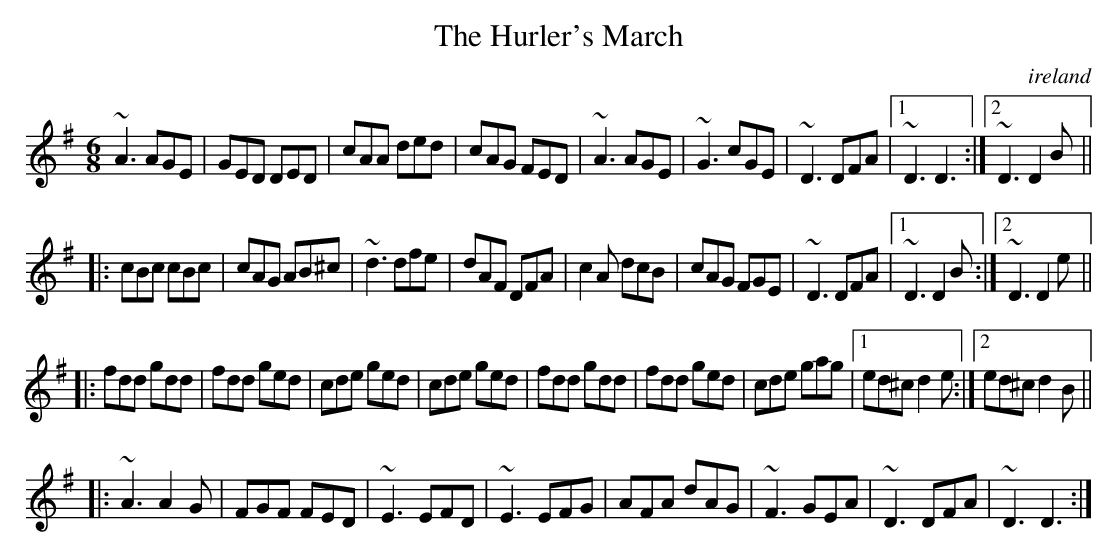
X:1
T:Hurler's March, The
O:ireland
M:6/8
K:Dmix
~A3 AGE|GED DED|cAA ded|cAG FED|~A3 AGE|~G3 cGE|~D3 DFA|1 ~D3 D3:|2 ~D3 D2B||
|:cBc cBc|cAG AB^c|~d3 dfe|dAF DFA|c2A dcB|cAG FGE|~D3 DFA|1 ~D3 D2B:|2 ~D3 D2e||
|:fdd gdd|fdd ged|cde ged|cde ged|fdd gdd|fdd ged|cde gag|1 ed^c d2e:|2 ed^c d2B||
|:~A3 A2G|FGF FED|~E3 EFD|~E3 EFG|AFA dAG|~F3 GEA|~D3 DFA|~D3 D3:|
